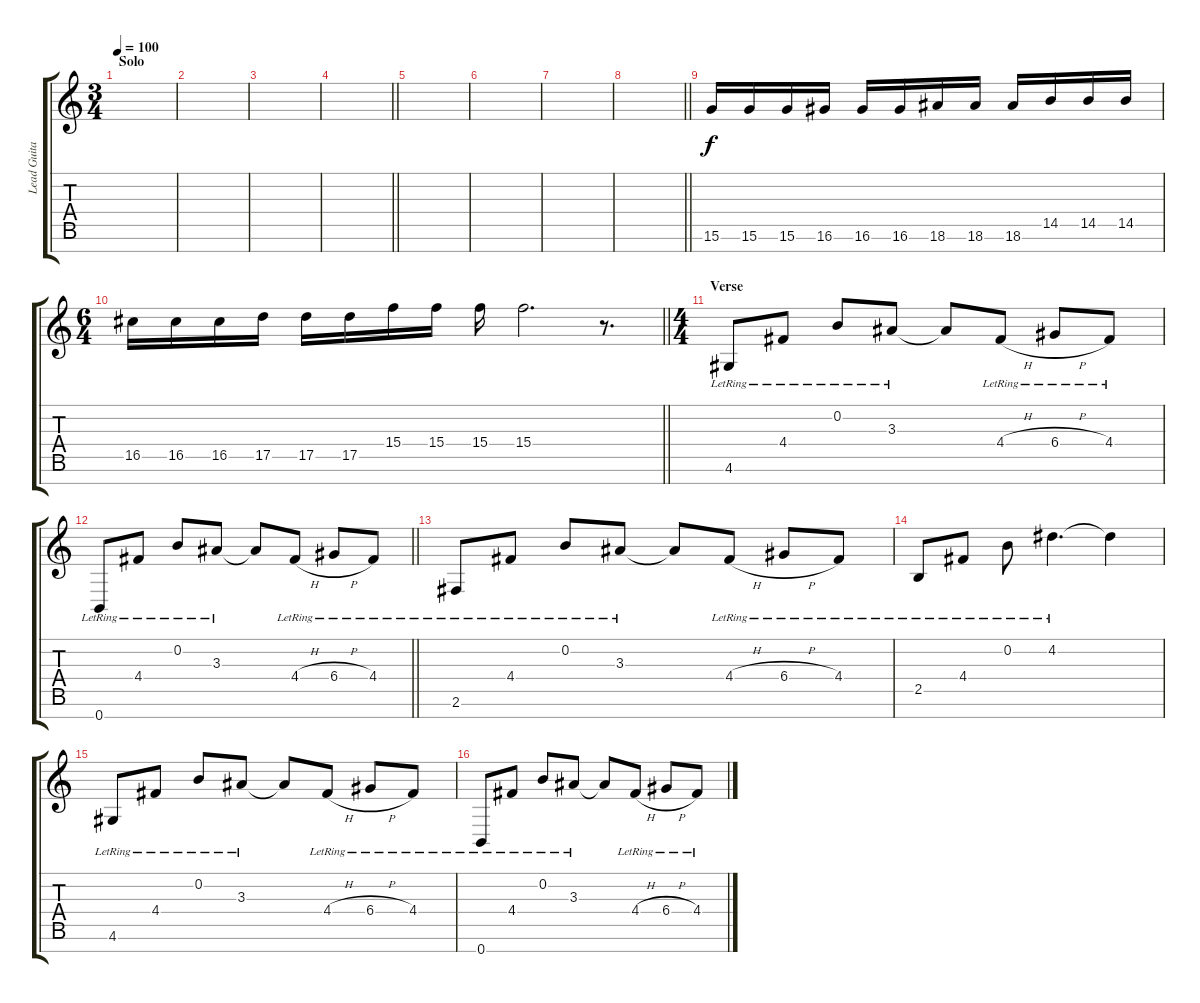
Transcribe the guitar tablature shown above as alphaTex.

\track ("Lead Guitar" "Lead Guita") {instrument electricguitarjazz}
\staff {score tabs}
\tuning (E4 B3 G3 D3 A2 E2 B1) {hide}
\ts (3 4)
\section ("" "Solo")
\tempo 100
\clef g2
\ks c
|
|
|
\barLineRight lightlight
|
|
|
|
\barLineRight lightlight
|
15.6.16 15.6.16 15.6.16 16.6.16 16.6.16 16.6.16 18.6.16 18.6.16 18.6.16 14.5.16 14.5.16 14.5.16 |
\ts (6 4)
\barLineRight lightlight
16.5.16 16.5.16 16.5.16 17.5.16 17.5.16 17.5.16 15.4.16 15.4.16 15.4.16 15.4.2{d} r.8{d} |
\ts (4 4)
\section ("" "Verse")
4.6{lr}.8{instrument electricguitarjazz} 4.4{lr}.8 0.2{lr}.8 3.3{lr}.8 3.3{t}.8 4.4{h lr}.8 6.4{h lr}.8 4.4{lr}.8 |
\barLineRight lightlight
0.7{lr}.8 4.4{lr}.8 0.2{lr}.8 3.3{lr}.8 3.3{t}.8 4.4{h lr}.8 6.4{h lr}.8 4.4{lr}.8 |
2.6{lr}.8 4.4{lr}.8 0.2{lr}.8 3.3{lr}.8 3.3{t}.8 4.4{h lr}.8 6.4{h lr}.8 4.4{lr}.8 |
2.5{lr}.8 4.4{lr}.8 0.2{lr}.8 4.2{lr}.4{d} 4.2{t}.4 |
4.6{lr}.8 4.4{lr}.8 0.2{lr}.8 3.3{lr}.8 3.3{t}.8 4.4{h lr}.8 6.4{h lr}.8 4.4{lr}.8 |
0.7{lr}.8 4.4{lr}.8 0.2{lr}.8 3.3{lr}.8 3.3{t}.8 4.4{h lr}.8 6.4{h lr}.8 4.4{lr}.8
